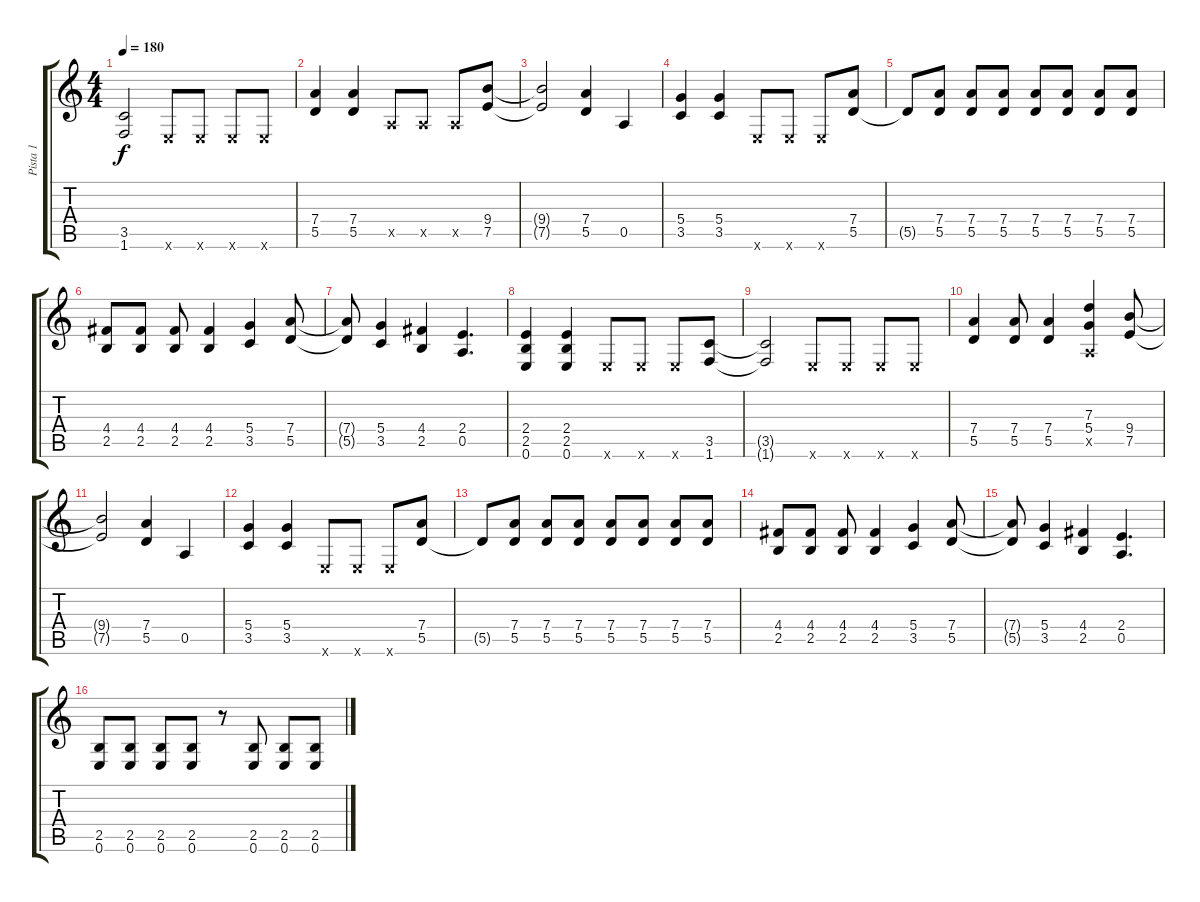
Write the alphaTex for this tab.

\track ("Pista 1" "Pista 1") {instrument overdrivenguitar}
\staff {score tabs}
\tuning (E4 B3 G3 D3 A2 E2) {hide}
\ts (4 4)
\tempo 180
\clef g2
\ks c
(3.5{t} 1.6{t}).2{dy f} 0.6{x}.8 0.6{x}.8 0.6{x}.8 0.6{x}.8 |
(7.4 5.5).4 (7.4 5.5).4 0.5{x}.8 0.5{x}.8 0.5{x}.8 (9.4 7.5).8 |
(9.4{t} 7.5{t}).2 (7.4 5.5).4 0.5.4 |
(5.4 3.5).4 (5.4 3.5).4 0.6{x}.8 0.6{x}.8 0.6{x}.8 (7.4 5.5).8 |
5.5{t}.8 (7.4 5.5).8 (7.4 5.5).8 (7.4 5.5).8 (7.4 5.5).8 (7.4 5.5).8 (7.4 5.5).8 (7.4 5.5).8 |
(4.4 2.5).8 (4.4 2.5).8 (4.4 2.5).8 (4.4 2.5).4 (5.4 3.5).4 (7.4 5.5).8 |
(7.4{t} 5.5{t}).8 (5.4 3.5).4 (4.4 2.5).4 (2.4 0.5).4{d} |
(2.4 2.5 0.6).4 (2.4 2.5 0.6).4 0.6{x}.8 0.6{x}.8 0.6{x}.8 (3.5 1.6).8 |
(3.5{t} 1.6{t}).2 0.6{x}.8 0.6{x}.8 0.6{x}.8 0.6{x}.8 |
(7.4 5.5).4 (7.4 5.5).8 (7.4 5.5).4 (7.3 5.4 0.5{x}).4 (9.4 7.5).8 |
(9.4{t} 7.5{t}).2 (7.4 5.5).4 0.5.4 |
(5.4 3.5).4 (5.4 3.5).4 0.6{x}.8 0.6{x}.8 0.6{x}.8 (7.4 5.5).8 |
5.5{t}.8 (7.4 5.5).8 (7.4 5.5).8 (7.4 5.5).8 (7.4 5.5).8 (7.4 5.5).8 (7.4 5.5).8 (7.4 5.5).8 |
(4.4 2.5).8 (4.4 2.5).8 (4.4 2.5).8 (4.4 2.5).4 (5.4 3.5).4 (7.4 5.5).8 |
(7.4{t} 5.5{t}).8 (5.4 3.5).4 (4.4 2.5).4 (2.4 0.5).4{d} |
(2.5 0.6).8 (2.5 0.6).8 (2.5 0.6).8 (2.5 0.6).8 r.8 (2.5 0.6).8 (2.5 0.6).8 (2.5 0.6).8
